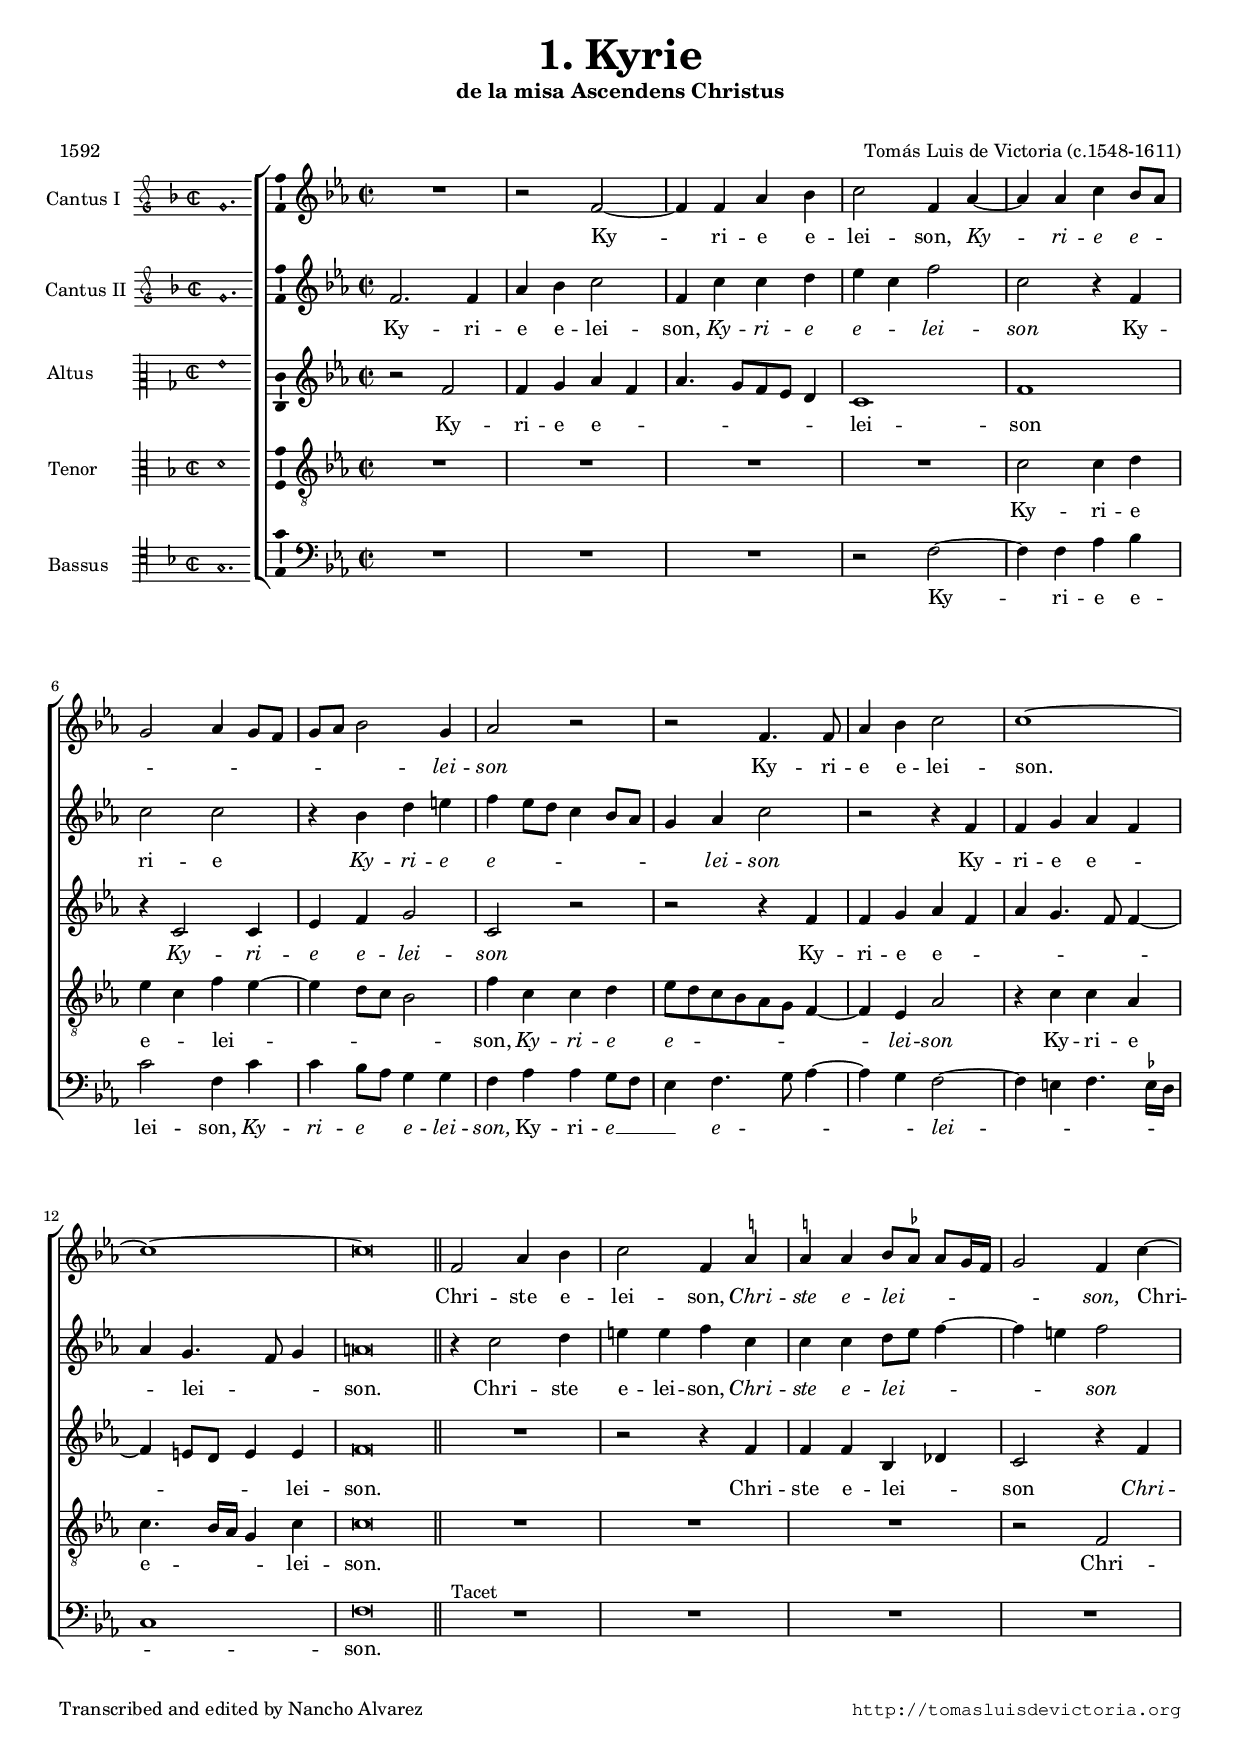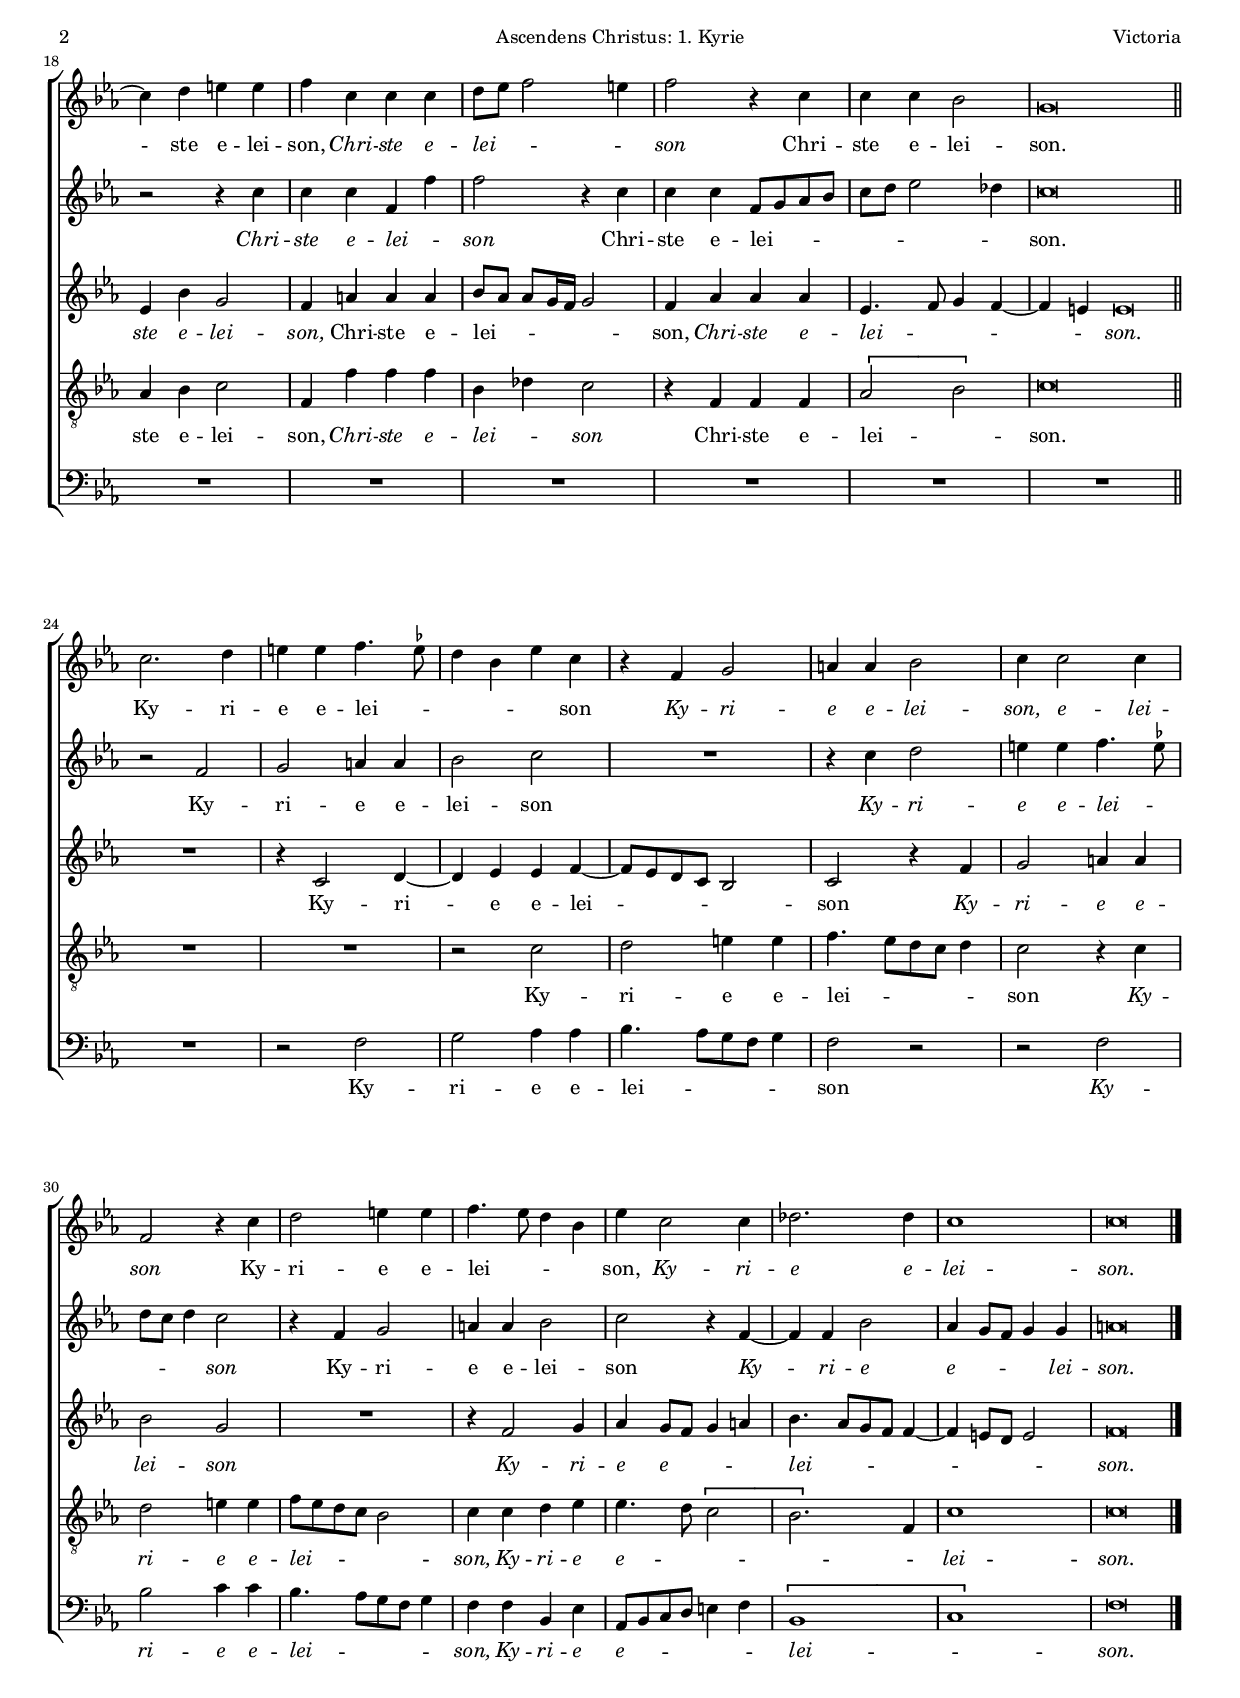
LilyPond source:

\version "2.19.40"

#(set-default-paper-size "a4")
#(set-global-staff-size 16.2)
#(ly:set-option 'point-and-click #f)

italicas=\override LyricText.font-shape = #'italic
rectas=\override LyricText.font-shape = #'upright
ss=\once \set suggestAccidentals = ##t
incipitwidth = 20

htitle="Ascendens Christus: 1. Kyrie"
hcomposer="Victoria"

\header {
  title=\markup{\fontsize #3 "1. Kyrie"}
  subtitle="de la misa Ascendens Christus"
  subsubtitle=" "
  composer="Tomás Luis de Victoria (c.1548-1611)"
  %opus="(-)"
  poet="1592"
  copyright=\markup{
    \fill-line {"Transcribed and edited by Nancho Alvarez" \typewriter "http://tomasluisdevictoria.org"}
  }
  %	tagline=""
}

global={
  \key c \major \time 2/2 \skip 1*13 \bar "||" %\break
  \skip 1*10 \bar "||" \break
  \skip 1*13 \bar "|."
}

cantus={
  R1*4/4 |
  r2 d' ~ |
  d'4 d' f' g' |
  a'2 d'4 f' ~ |
  %5
  f' f' a' g'8 f' |
  e'2 f'4 e'8 d' |
  e' f' g'2 e'4 |
  f'2 r |
  r d'4. d'8 |
  %10
  f'4 g' a'2 |
  a'1 ~ |
  a' ~ |
  a'\breve*1/2 |
  d'2 f'4 g' |
  %15
  a'2 d'4 \ss fis' |
  \ss fis' fis'  g'8[ \ss f']  f'[ e'16 d'] |
  e'2 d'4 a' ~ |
  a' b' cis'' cis'' |
  d'' a' a' a' |
  %20
  b'8 c'' d''2 cis''4 |
  d''2 r4 a' |
  a' a' g'2 |
  e'\breve*1/2 |
  a'2. b'4 |
  %25
  cis'' cis'' d''4. \ss c''8 |
  b'4 g' c'' a' |
  r d' e'2 |
  fis'4 fis' g'2 |
  a'4 a'2 a'4 |
  %30
  d'2 r4 a' |
  b'2 cis''4 cis'' |
  d''4. c''8 b'4 g' |
  c'' a'2 a'4 |
  bes'2. bes'4 |
  %35
  a'1 |
  a'\breve*1/2
}

cantusdos={
  d'2. d'4 |
  f' g' a'2 |
  d'4 a' a' b' |
  c'' a' d''2 |
  %5
  a' r4 d' |
  a'2 a' |
  r4 g' b' cis'' |
  d'' c''8 b' a'4 g'8 f' |
  e'4 f' a'2 |
  %10
  r r4 d' |
  d' e' f' d' |
  f' e'4. d'8 e'4 |
  fis'\breve*1/2 |
  r4 a'2 b'4 |
  %15
  cis'' cis'' d'' a' |
  a' a' b'8 c'' d''4 ~ |
  d'' cis'' d''2 |
  r r4 a' |
  a' a' d' d'' |
  %20
  d''2 r4 a' |
  a' a' d'8 e' f' g' |
  a' b' c''2 bes'4 |
  a'\breve*1/2 |
  r2 d' |
  %25
  e' fis'4 fis' |
  g'2 a' |
  R1*4/4 |
  r4 a' b'2 |
  cis''4 cis'' d''4. \ss c''8 |
  %30
  b' a' b'4 a'2 |
  r4 d' e'2 |
  fis'4 fis' g'2 |
  a' r4 d' ~ |
  d' d' g'2 |
  %35
  f'4 e'8 d' e'4 e' |
  fis'\breve*1/2
}

altus={
  r2 d' |
  d'4 e' f' d' |
  f'4.  e'8[ d' c'] b4 |
  a1 |
  %5
  d' |
  r4 a2 a4 |
  c' d' e'2 |
  a r |
  r r4 d' |
  %10
  d' e' f' d' |
  f' e'4. d'8 d'4 ~ |
  d' cis'8 b cis'4 cis' |
  d'\breve*1/2 |
  R1*4/4 |
  %15
  r2 r4 d' |
  d' d' g bes |
  a2 r4 d' |
  c' g' e'2 |
  d'4 fis' fis' fis' |
  %20
  g'8[ f']  f'[ e'16 d'] e'2 |
  d'4 f' f' f' |
  c'4. d'8 e'4 d' ~ |
  d' cis' cis'\breve*1/4 |
  R1*4/4 |
  %25
  r4 a2 b4 ~ |
  b c' c' d' ~ |
  d'8 c' b a g2 |
  a r4 d' |
  e'2 fis'4 fis' |
  %30
  g'2 e' |
  R1*4/4 |
  r4 d'2 e'4 |
  f' e'8 d' e'4 fis' |
  g'4.  f'8[ e' d'] d'4 ~ |
  %35
  d' cis'8 b cis'2 |
  d'\breve*1/2
}

tenor={
  R1*4/4 |
  R1*4/4 |
  R1*4/4 |
  R1*4/4 |
  %5
  a2 a4 b |
  c' a d' c' ~ |
  c' b8 a g2 |
  d'4 a a b |
  c'8[ b a g f e] d4 ~ |
  %10
  d c f2 |
  r4 a a f |
  a4. g16 f e4 a |
  a\breve*1/2 |
  R1*4/4 |
  %15
  R1*4/4 |
  R1*4/4 |
  r2 d |
  f4 g a2 |
  d4 d' d' d' |
  %20
  g bes a2 |
  r4 d d d |
  \[f2 g\] |
  a\breve*1/2 |
  R1*4/4 |
  %25
  R1*4/4 |
  r2 a |
  b cis'4 cis' |
  d'4.  c'8[ b a] b4 |
  a2 r4 a |
  %30
  b2 cis'4 cis' |
  d'8 c' b a g2 |
  a4 a b c' |
  c'4. b8 \[a2 |
  g2.\] d4 |
  %35
  a1 |
  a\breve*1/2
}

bassus={
  R1*4/4 |
  R1*4/4 |
  R1*4/4 |
  r2 d ~ |
  %5
  d4 d f g |
  a2 d4 a |
  a g8 f e4 e |
  d f f e8 d |
  c4 d4. e8 f4 ~ |
  %10
  f e d2 ~ |
  d4 cis d4. \ss c16 b, |
  a,1 |
  d\breve*1/2 |
  s4*0^\markup{"Tacet"}
  R1*4/4 |
  %15
  R1*4/4 |
  R1*4/4 |
  R1*4/4 |
  R1*4/4 |
  R1*4/4 |
  %20
  R1*4/4 |
  R1*4/4 |
  R1*4/4 |
  R1*4/4 |
  R1*4/4 |
  %25
  r2 d |
  e f4 f |
  g4.  f8[ e d] e4 |
  d2 r |
  r d |
  %30
  g a4 a |
  g4.  f8[ e d] e4 |
  d d g, c |
  f,8 g, a, b, cis4 d |
  \[g,1 |
  %35
  a,\] |
  d\breve*1/2
}

textocantus=\lyricmode{
  Ky -- _ ri -- e e -- lei -- son,
  \italicas
  Ky -- _ ri -- e e -- _ _ _ _ _ _ _ _ lei -- son
  \rectas
  Ky -- ri -- e e -- lei -- son. _ _
  Chri -- ste e -- lei -- son,
  \italicas
  Chri -- ste e -- lei -- _ _ _ _ _ son,
  \rectas
  Chri -- _ ste e -- lei -- son,
  \italicas
  Chri -- ste e -- lei -- _ _ _ son
  \rectas
  Chri -- ste e -- lei -- son.
  Ky -- ri -- e e -- lei -- _ _ _ _ son
  \italicas
  Ky -- ri -- e e -- lei -- son,
  e -- lei -- son
  \rectas
  Ky -- ri -- e e -- lei -- _ _ _ son,
  \italicas
  Ky -- ri -- e e -- lei -- son.

}

textocantusdos=\lyricmode{
  Ky -- ri -- e e -- lei -- son,
  \italicas
  Ky -- ri -- e e -- _ lei -- son
  \rectas
  Ky -- ri -- e
  \italicas
  Ky -- ri -- e e -- _ _ _ _ _ _ lei -- son
  \rectas
  Ky -- ri -- e e -- _ _ lei -- _ _ son.
  Chri -- ste e -- lei -- son,
  \italicas
  Chri -- ste e -- lei -- _ _ _ _ son
  Chri -- ste e -- lei -- _ son
  \rectas
  Chri -- ste e -- lei -- _ _ _ _ _ _ _ son.
  Ky -- ri -- e e -- lei -- son
  \italicas
  Ky -- ri -- e e -- lei -- _ _ _ _ son
  \rectas
  Ky -- ri -- e e -- lei -- son
  \italicas
  Ky -- _ ri -- e e -- _ _ _ lei -- son.


}

textoaltus=\lyricmode{
  Ky -- ri -- e e -- _ _ _ _ _ _ lei -- son
  \italicas
  Ky -- ri -- e e -- lei -- son
  \rectas
  Ky -- ri -- e e -- _ _ _ _ _ _ _ _ _ lei -- son.
  Chri -- ste e -- lei -- _ son
  \italicas
  Chri -- ste e -- lei -- son,
  \rectas
  Chri -- ste e -- lei -- _ _ _ _ _ son,
  \italicas
  Chri -- ste e -- lei -- _ _ _ _ _ son.
  \rectas
  Ky -- ri -- _ e e -- lei -- _ _ _ _ _ son
  \italicas
  Ky -- ri -- e e -- lei -- son
  Ky -- ri -- e e -- _ _ _ lei -- _ _ _ _ _ _ _ _ son.

}

textotenor=\lyricmode{
  Ky -- ri -- e e -- _ lei -- _ _ _ _ _ son,
  \italicas
  Ky -- ri -- e e -- _ _ _ _ _ _ _ lei -- son
  \rectas
  Ky -- ri -- e e -- _ _ _ lei -- son.
  Chri -- ste e -- lei -- son,
  \italicas
  Chri -- ste e -- lei -- _ son
  \rectas
  Chri -- ste e -- lei -- _ son.
  Ky -- ri -- e e -- lei -- _ _ _ _ son
  \italicas
  Ky -- ri -- e e -- lei -- _ _ _ _ son,
  Ky -- ri -- e e -- _ _ _ _ lei -- son.


}

textobassus=\lyricmode{
  Ky -- _ ri -- e e -- lei -- son,
  \italicas
  Ky -- ri -- e _ e -- lei -- son,
  \rectas
  Ky -- ri -- \italicas e __ _ _ e -- _ _ _ _ lei -- _ _ _ _ _ _ \rectas son.
  %Ky -- ri -- _ _ _ e __ _ _ _ e -- _ _ _ lei -- _ _ _ son.
  Ky -- ri -- e e -- lei -- _ _ _ _ son
  \italicas
  Ky -- ri -- e e -- lei -- _ _ _ _ son,
  Ky -- ri -- e e -- _ _ _ _ _ lei -- _ son.

}

incipitcantus=\markup{
  \score{
    {
      \set Staff.instrumentName="Cantus I  "
      \override NoteHead.style = #'neomensural
      \override Rest.style = #'neomensural
      \override Staff.TimeSignature.style = #'neomensural
      \cadenzaOn
      \clef "petrucci-g"
      \key f \major
      \time 2/2
      g'1.
    }
    \layout {
      \context {
        \Voice
        \remove Ligature_bracket_engraver
        \consists Mensural_ligature_engraver
      }
      line-width=\incipitwidth
      indent = 0
    }
  }
}

incipitcantusdos=\markup{
  \score{
    {
      \set Staff.instrumentName="Cantus II "
      \override NoteHead.style = #'neomensural
      \override Rest.style = #'neomensural
      \override Staff.TimeSignature.style = #'neomensural
      \cadenzaOn
      \clef "petrucci-g"
      \key f \major
      \time 2/2
      g'1.
    }
    \layout {
      \context {
        \Voice
        \remove Ligature_bracket_engraver
        \consists Mensural_ligature_engraver
      }
      line-width=\incipitwidth
      indent = 0
    }
  }
}

incipitaltus=\markup{
  \score{
    {
      \set Staff.instrumentName="Altus       "
      \override NoteHead.style = #'neomensural
      \override Rest.style = #'neomensural
      \override Staff.TimeSignature.style = #'neomensural
      \cadenzaOn
      \clef "petrucci-c2"
      \key f \major
      \time 2/2
      g'1
    }
    \layout {
      \context {
        \Voice
        \remove Ligature_bracket_engraver
        \consists Mensural_ligature_engraver
      }
      line-width=\incipitwidth
      indent = 0
    }
  }
}


incipittenor=\markup{
  \score{
    {
      \set Staff.instrumentName="Tenor      "
      \override NoteHead.style = #'neomensural
      \override Rest.style = #'neomensural
      \override Staff.TimeSignature.style = #'neomensural
      \cadenzaOn
      \clef "petrucci-c3"
      \key f \major
      \time 2/2
      d'1
    }
    \layout {
      \context {
        \Voice
        \remove Ligature_bracket_engraver
        \consists Mensural_ligature_engraver
      }
      line-width=\incipitwidth
      indent=0
    }
  }
}

incipitbassus=\markup{
  \score{
    {
      \set Staff.instrumentName="Bassus    "
      \override NoteHead.style = #'neomensural
      \override Rest.style = #'neomensural
      \override Staff.TimeSignature.style = #'neomensural
      \cadenzaOn
      \clef "petrucci-c4"
      \key f \major
      \time 2/2
      g1.
    }
    \layout {
      \context {
        \Voice
        \remove Ligature_bracket_engraver
        \consists Mensural_ligature_engraver
      }
      line-width=\incipitwidth
      indent = 0
    }
  }
}





\score {
  \transpose c' ees'{
    \new ChoirStaff<<

      \new Staff <<
        \global
        \new Voice="v1" {
          \set Staff.instrumentName=\incipitcantus
          \clef "treble"
          \cantus
        }
        \new Lyrics \lyricsto "v1" {\textocantus }
      >>

      \new Staff <<
        \global
        \new Voice="v5" {
          \set Staff.instrumentName=\incipitcantusdos
          \clef "treble"
          \cantusdos
        }
        \new Lyrics \lyricsto "v5" {\textocantusdos }
      >>


      \new Staff <<
        \global
        \new Voice="v2" {
          \set Staff.instrumentName=\incipitaltus
          \clef "treble"
          \altus
        }
        \new Lyrics \lyricsto "v2" {\textoaltus }
      >>


      \new Staff <<
        \global
        \new Voice="v3" {
          \set Staff.instrumentName=\incipittenor
          \clef "G_8"
          \tenor
        }
        \new Lyrics \lyricsto "v3" {\textotenor }
      >>


      \new Staff <<
        \global
        \new Voice="v4" {
          \set Staff.instrumentName=\incipitbassus
          \clef "bass"
          \bassus
        }
        \new Lyrics \lyricsto "v4" {\textobassus }
      >>

    >>

  }%transpose

  \layout{
    \context {
      \Lyrics
      \override VerticalAxisGroup.staff-affinity = #UP
      \override VerticalAxisGroup.nonstaff-relatedstaff-spacing =
      #'((basic-distance . 0) (minimum-distance . 0) (padding . 1))
      %\override LyricText.font-size = #1.2
      \override LyricHyphen.minimum-distance = #0.5
    }
    \context {
      \Score
      tempoHideNote = ##t
      \override BarNumber.padding = #2
    }
    \context {
      \Voice
      melismaBusyProperties = #'()
      %autoBeaming = ##f
    }
    \context {
      \Staff
      %\RemoveEmptyStaves
      %\override VerticalAxisGroup.remove-first = ##t
      \override VerticalAxisGroup.staff-staff-spacing =
      #'((basic-distance . 11) (minimum-distance . 0) (padding . 1))
      \consists Ambitus_engraver
      \override LigatureBracket.padding = #1
    }
  }

  \midi {
    \context {
      \Score
      midiInstrument = #"electric piano 1"
    }
    \tempo 2 = 50
  }

}


\paper{
  evenHeaderMarkup=\markup  \fill-line { \fromproperty #'page:page-number-string \htitle \hcomposer }
  oddHeaderMarkup= \markup  \fill-line { \on-the-fly #not-first-page \hcomposer \on-the-fly #not-first-page \htitle \on-the-fly #not-first-page \fromproperty #'page:page-number-string }
  system-count=6
  %page-count = 8
  ragged-last-bottom = ##f
  indent=3.5\cm
  system-system-spacing =
  #'((basic-distance . 20) (minimum-distance . 0) (padding . 5))
  top-system-spacing = % header
  #'((basic-distance . 8) (minimum-distance . 0) (padding . 0))
  last-bottom-spacing = % footer
  #'((basic-distance . 12) (minimum-distance . 0) (padding . 0))

}


%{
  convert-ly (GNU LilyPond) 2.19.40  convert-ly: Processing `'...
  Applying conversion: 2.19.2, 2.19.7, 2.19.11, 2.19.16, 2.19.22,
  2.19.24, 2.19.28, 2.19.29, 2.19.32, 2.19.40
%}
